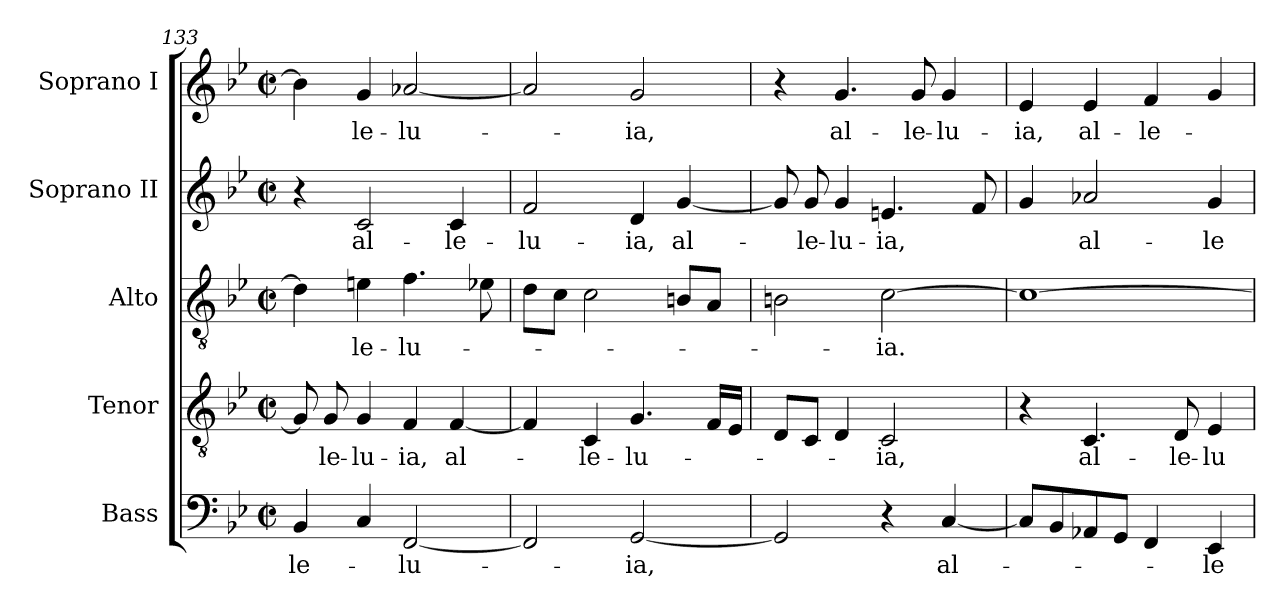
**kern	**text	**kern	**text	**kern	**text	**kern	**text	**kern	**text
*part5	*part5	*part4	*part4	*part3	*part3	*part2	*part2	*part1	*part1
*staff5	*staff5	*staff4	*staff4	*staff3	*staff3	*staff2	*staff2	*staff1	*staff1
*I"Bass	*	*I"Tenor	*	*I"Alto	*	*I"Soprano II	*	*I"Soprano I	*
*clefF4	*	*clefGv2	*	*clefGv2	*	*clefG2	*	*clefG2	*
*	*	*ITrd7c12	*	*	*	*	*	*	*
*k[b-e-]	*	*k[b-e-]	*	*k[b-e-]	*	*k[b-e-]	*	*k[b-e-]	*
*B-:	*	*B-:	*	*B-:	*	*B-:	*	*B-:	*
*M2/2	*	*M2/2	*	*M2/2	*	*M2/2	*	*M2/2	*
*met(c|)	*	*met(c|)	*	*met(c|)	*	*met(c|)	*	*met(c|)	*
=133	=133	=133	=133	=133	=133	=133	=133	=133	=133
!	!LO:LY:b:color=#000000	!	!	!	!	!	!	!	!
4BB-i/	le--	8GGi/]	.	4di\]	.	4r	.	4b-i\]	.
!	!	!	!LO:LY:b:color=#000000	!	!	!	!	!	!
.	.	8GGi/	le-	.	.	.	.	.	.
!	!	!	!LO:LY:b:color=#000000	!	!	!	!	!	!
!	!	!	!	!	!LO:LY:b:color=#000000	!	!	!	!
!	!	!	!	!	!	!	!LO:LY:b:color=#000000	!	!
!	!	!	!	!	!	!	!	!	!LO:LY:b:color=#000000
4Ci/	.	4GGi/	lu-	4eni\	-le-	2ci/	al-	4gi/	-le-
!	!LO:LY:b:color=#000000	!	!	!	!	!	!	!	!
!	!	!	!LO:LY:b:color=#000000	!	!	!	!	!	!
!	!	!	!	!	!LO:LY:b:color=#000000	!	!	!	!
!	!	!	!	!	!	!	!	!	!LO:LY:b:color=#000000
[<2FFi/	-lu--	4FFi/	ia,	4.fi\	lu--	.	.	[<2a-Xi/	lu--
!	!	!	!LO:LY:b:color=#000000	!	!	!	!	!	!
!	!	!	!	!	!	!	!LO:LY:b:color=#000000	!	!
.	.	[<4FFi/	al--	.	.	4ci/	le-	.	.
.	.	.	.	8e-Xi\	.	.	.	.	.
!!LO:LB:g=z
=134	=134	=134	=134	=134	=134	=134	=134	=134	=134
!	!	!	!	!	!	!	!LO:LY:b:color=#000000	!	!
2FFi/]	.	4FFi/]	.	8di\L	.	2fi/	lu-	2a-i/]	.
.	.	.	.	8ci\J	.	.	.	.	.
!	!	!	!LO:LY:b:color=#000000	!	!	!	!	!	!
.	.	4CCi/	-le-	2ci\	.	.	.	.	.
!	!LO:LY:b:color=#000000	!	!	!	!	!	!	!	!
!	!	!	!LO:LY:b:color=#000000	!	!	!	!	!	!
!	!	!	!	!	!	!	!LO:LY:b:color=#000000	!	!
!	!	!	!	!	!	!	!	!	!LO:LY:b:color=#000000
[<2GGi/	-ia,	4.GGi/	lu--	.	.	4di/	ia,	2gi/	-ia,
!	!	!	!	!	!	!	!LO:LY:b:color=#000000	!	!
.	.	.	.	8Bni/L	.	[<4gi/	al-	.	.
.	.	16FFi/LL	.	8Ai/J	.	.	.	.	.
.	.	16EE-i/JJ	.	.	.	.	.	.	.
=135	=135	=135	=135	=135	=135	=135	=135	=135	=135
2GGi/]	.	8DDi/L	.	2Bni\	.	8gi/]	.	4r	.
!	!	!	!	!	!	!	!LO:LY:b:color=#000000	!	!
.	.	8CCi/J	.	.	.	8gi/	le-	.	.
!	!	!	!	!	!	!	!LO:LY:b:color=#000000	!	!
!	!	!	!	!	!	!	!	!	!LO:LY:b:color=#000000
.	.	4DDi/	.	.	.	4gi/	lu-	4.gi/	al-
!	!	!	!LO:LY:b:color=#000000	!	!	!	!	!	!
!	!	!	!	!	!LO:LY:b:color=#000000	!	!	!	!
!	!	!	!	!	!	!	!LO:LY:b:color=#000000	!	!
4r	.	2CCi/	-ia,	[>2ci\	-ia.	4.eni/	ia,	.	.
!	!	!	!	!	!	!	!	!	!LO:LY:b:color=#000000
.	.	.	.	.	.	.	.	8gi/	le-
!	!LO:LY:b:color=#000000	!	!	!	!	!	!	!	!
!	!	!	!	!	!	!	!	!	!LO:LY:b:color=#000000
[<4Ci/	al--	.	.	.	.	.	.	4gi/	lu-
.	.	.	.	.	.	8fi/	.	.	.
=136	=136	=136	=136	=136	=136	=136	=136	=136	=136
!	!	!	!	!	!	!	!	!	!LO:LY:b:color=#000000
8Ci/L]	.	4r	.	1ci_>	.	4gi/	.	4e-i/	ia,
8BB-i/	.	.	.	.	.	.	.	.	.
!	!	!	!LO:LY:b:color=#000000	!	!	!	!	!	!
!	!	!	!	!	!	!	!LO:LY:b:color=#000000	!	!
!	!	!	!	!	!	!	!	!	!LO:LY:b:color=#000000
8AA-Xi/	.	4.CCi/	al-	.	.	2a-Xi/	al-	4e-i/	al-
8GGi/J	.	.	.	.	.	.	.	.	.
!	!	!	!	!	!	!	!	!	!LO:LY:b:color=#000000
4FFi/	.	.	.	.	.	.	.	4fi/	le--
!	!	!	!LO:LY:b:color=#000000	!	!	!	!	!	!
.	.	8DDi/	le-	.	.	.	.	.	.
!	!LO:LY:b:color=#000000	!	!	!	!	!	!	!	!
!	!	!	!LO:LY:b:color=#000000	!	!	!	!	!	!
!	!	!	!	!	!	!	!LO:LY:b:color=#000000	!	!
4EE-i/	-le-	4EE-i/	lu-	.	.	4gi/	le-	4gi/	.
=	=	=	=	=	=	=	=	=	=
*-	*-	*-	*-	*-	*-	*-	*-	*-	*-
